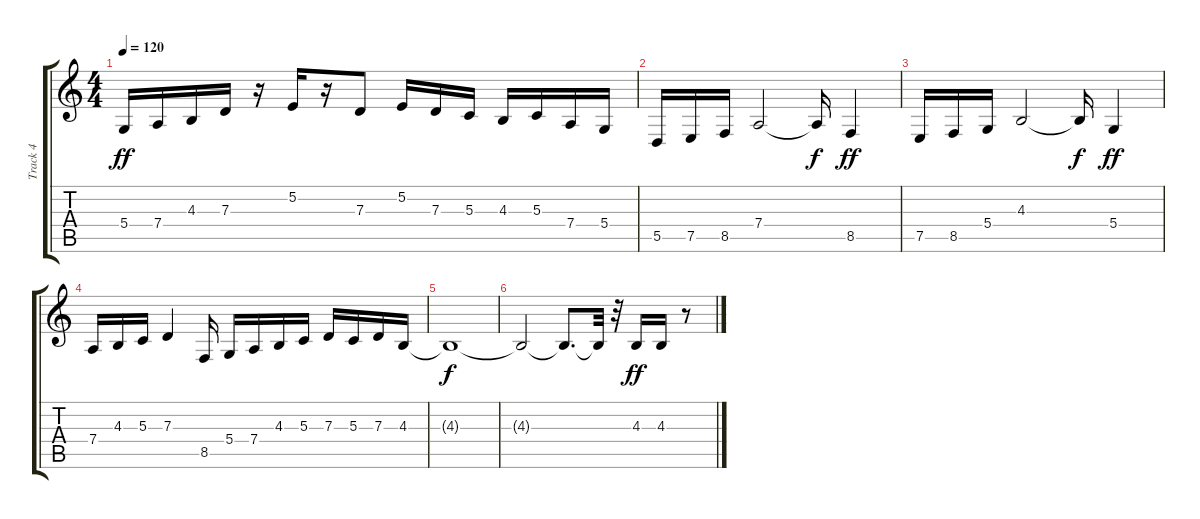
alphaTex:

\track ("Track 4" "Track 4") {instrument lead2sawtooth}
\staff {score tabs}
\tuning (E4 B3 G3 D3 A2 E2) {hide}
\ts (4 4)
\tempo 120
\clef g2
\ks c
5.4.16{dy ff} 7.4.16 4.3.16 7.3.16 r.16 5.2.16 r.16 7.3.8 5.2.16 7.3.16 5.3.16 4.3.16 5.3.16 7.4.16 5.4.16 |
5.5.16 7.5.16 8.5.16 7.4.2 7.4{t}.16{dy f} 8.5.4{dy ff} |
7.5.16 8.5.16 5.4.16 4.3.2 4.3{t}.16{dy f} 5.4.4{dy ff} |
7.4.16 4.3.16 5.3.16 7.3.4 8.5.16 5.4.16 7.4.16 4.3.16 5.3.16 7.3.16 5.3.16 7.3.16 4.3.16 |
4.3{t}.1{dy f} |
4.3{t}.2 4.3{t}.8{d} 4.3{t}.32 r.32 4.3.16{dy ff} 4.3.16 r.8
